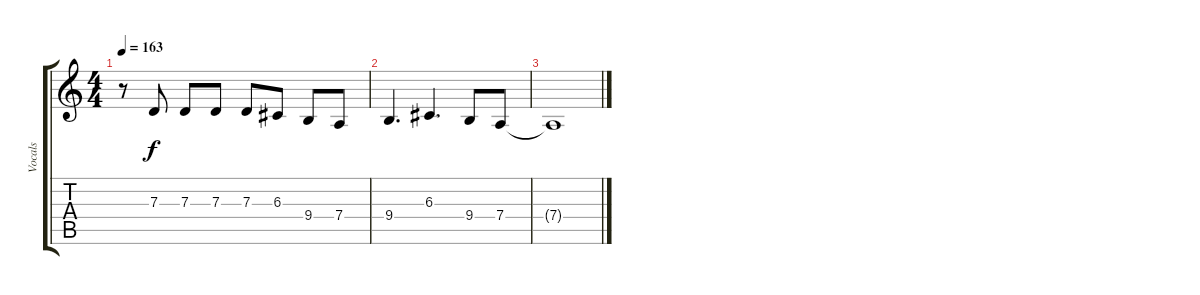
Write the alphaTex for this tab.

\track ("Vocals" "Vocals") {instrument altosax}
\staff {score tabs}
\tuning (E4 B3 G3 D3 A2 E2) {hide}
\ts (4 4)
\tempo 163
\clef g2
\ks c
r.8{dy f} 7.3.8 7.3.8 7.3.8 7.3.8 6.3.8 9.4.8 7.4.8 |
9.4.4{d} 6.3.4{d} 9.4.8 7.4.8 |
7.4{t}.1{volume 0}
